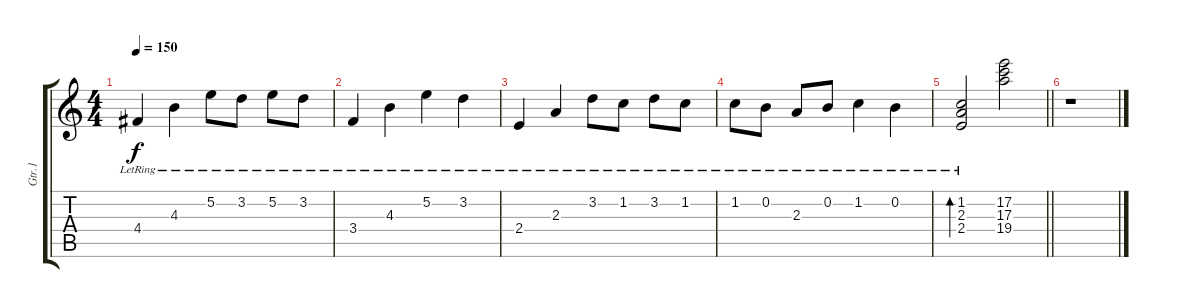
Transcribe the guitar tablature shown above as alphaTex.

\track ("Gtr.1" "Gtr.1") {instrument overdrivenguitar}
\staff {score tabs}
\tuning (E4 B3 G3 D3 A2 E2) {hide}
\ts (4 4)
\tempo 150
\clef g2
\ks c
4.4{lr}.4{dy f} 4.3{lr}.4 5.2{lr}.8 3.2{lr}.8 5.2{lr}.8 3.2{lr}.8 |
3.4{lr}.4 4.3{lr}.4 5.2{lr}.4 3.2{lr}.4 |
2.4{lr}.4 2.3{lr}.4 3.2{lr}.8 1.2{lr}.8 3.2{lr}.8 1.2{lr}.8 |
1.2{lr}.8 0.2{lr}.8 2.3{lr}.8 0.2{lr}.8 1.2{lr}.4 0.2{lr}.4 |
\barLineRight lightlight
(1.2{lr} 2.3{lr} 2.4{lr}).2{bd 480} (17.2 17.3 19.4).2 |
r.1
